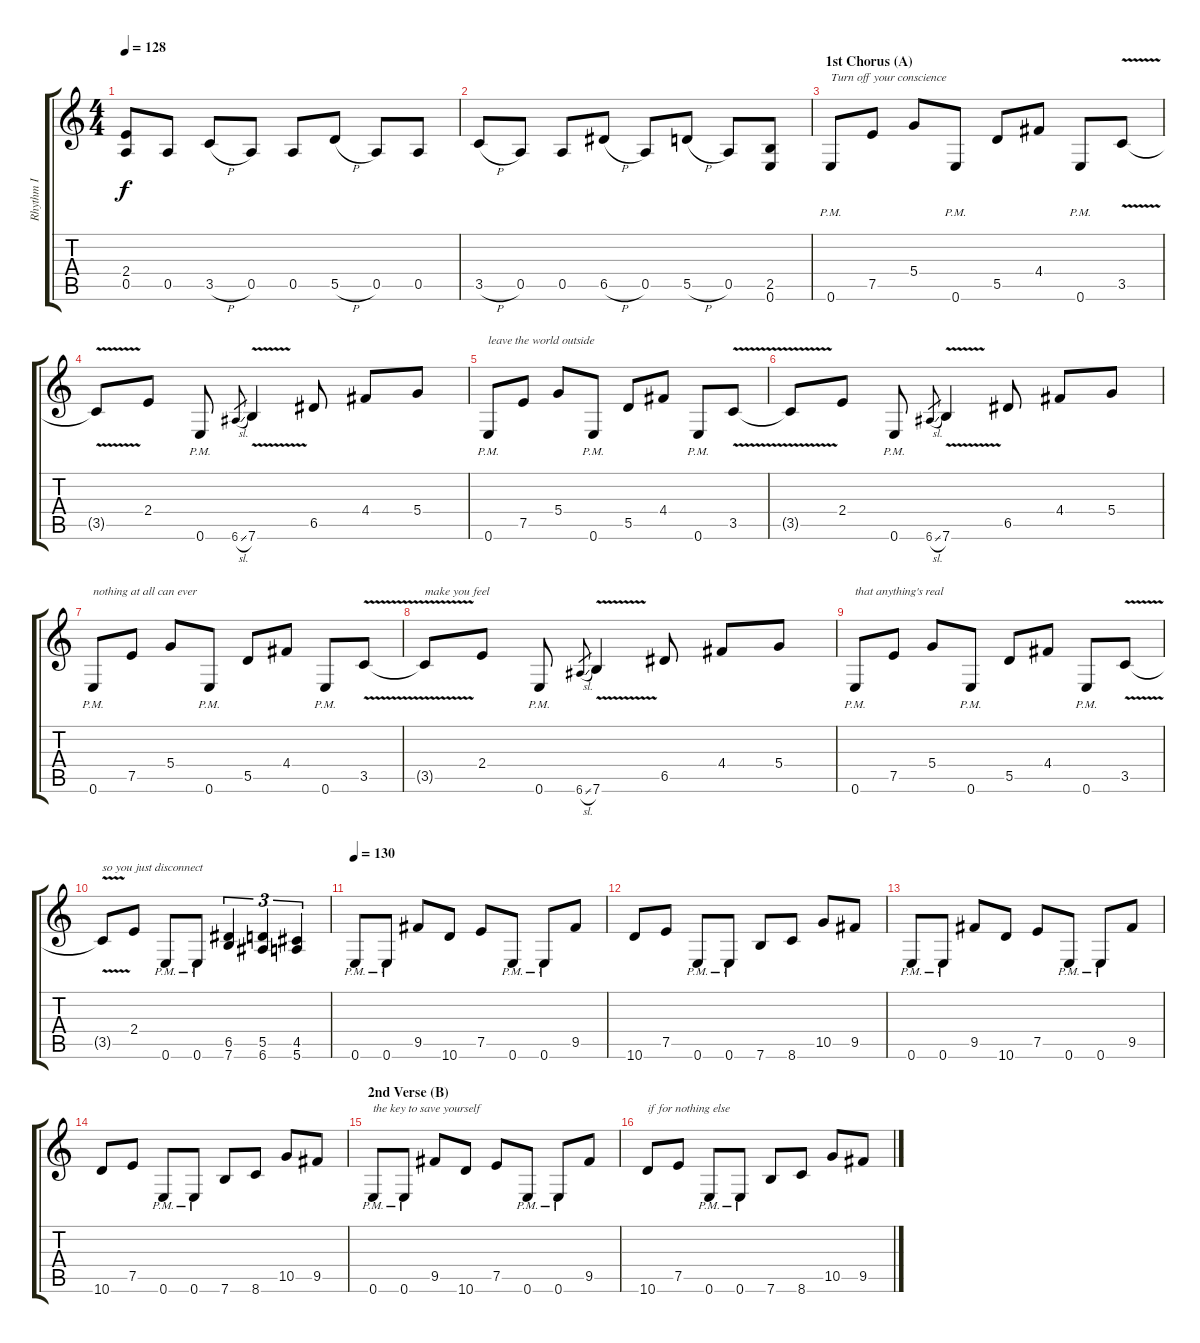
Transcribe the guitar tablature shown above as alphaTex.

\track ("Rhythm I" "Rhythm I") {instrument distortionguitar}
\staff {score tabs}
\tuning (E4 B3 G3 D3 A2 E2) {hide}
\ts (4 4)
\tempo 128
\clef g2
\ks c
(2.4{t} 0.5{t}).8{dy f} 0.5.8 3.5{h}.8 0.5.8 0.5.8 5.5{h}.8 0.5.8 0.5.8 |
3.5{h}.8 0.5.8 0.5.8 6.5{h}.8 0.5.8 5.5{h}.8 0.5.8 (2.5 0.6).8 |
\section ("" "1st Chorus (A)")
0.6{pm}.8{txt "Turn off your conscience"} 7.5.8 5.4.8 0.6{pm}.8 5.5.8 4.4.8 0.6{pm}.8 3.5{v}.8 |
3.5{t}.8 2.4.8 0.6{pm}.8 6.6{sl}.8{gr} 7.6{v}.4 6.5.8 4.4.8 5.4.8 |
0.6{pm}.8{txt "leave the world outside"} 7.5.8 5.4.8 0.6{pm}.8 5.5.8 4.4.8 0.6{pm}.8 3.5{v}.8 |
3.5{t}.8 2.4.8 0.6{pm}.8 6.6{sl}.8{gr} 7.6{v}.4 6.5.8 4.4.8 5.4.8 |
0.6{pm}.8{txt "nothing at all can ever"} 7.5.8 5.4.8 0.6{pm}.8 5.5.8 4.4.8 0.6{pm}.8 3.5{v}.8 |
3.5{t}.8{txt "make you feel"} 2.4.8 0.6{pm}.8 6.6{sl}.8{gr} 7.6{v}.4 6.5.8 4.4.8 5.4.8 |
0.6{pm}.8{txt "that anything's real"} 7.5.8 5.4.8 0.6{pm}.8 5.5.8 4.4.8 0.6{pm}.8 3.5{v}.8 |
3.5{t}.8{txt "so you just disconnect"} 2.4.8 0.6{pm}.8 0.6{pm}.8 (6.5 7.6).4{tu (3 2)} (5.5 6.6).4{tu (3 2)} (4.5 5.6).4{tu (3 2)} |
\tempo 130
0.6{pm}.8 0.6{pm}.8 9.5.8 10.6.8 7.5.8 0.6{pm}.8 0.6{pm}.8 9.5.8 |
10.6.8 7.5.8 0.6{pm}.8 0.6{pm}.8 7.6.8 8.6.8 10.5.8 9.5.8 |
0.6{pm}.8 0.6{pm}.8 9.5.8 10.6.8 7.5.8 0.6{pm}.8 0.6{pm}.8 9.5.8 |
10.6.8 7.5.8 0.6{pm}.8 0.6{pm}.8 7.6.8 8.6.8 10.5.8 9.5.8 |
\section ("" "2nd Verse (B)")
0.6{pm}.8{txt "the key to save yourself"} 0.6{pm}.8 9.5.8 10.6.8 7.5.8 0.6{pm}.8 0.6{pm}.8 9.5.8 |
10.6.8{txt "if for nothing else"} 7.5.8 0.6{pm}.8 0.6{pm}.8 7.6.8 8.6.8 10.5.8 9.5.8
